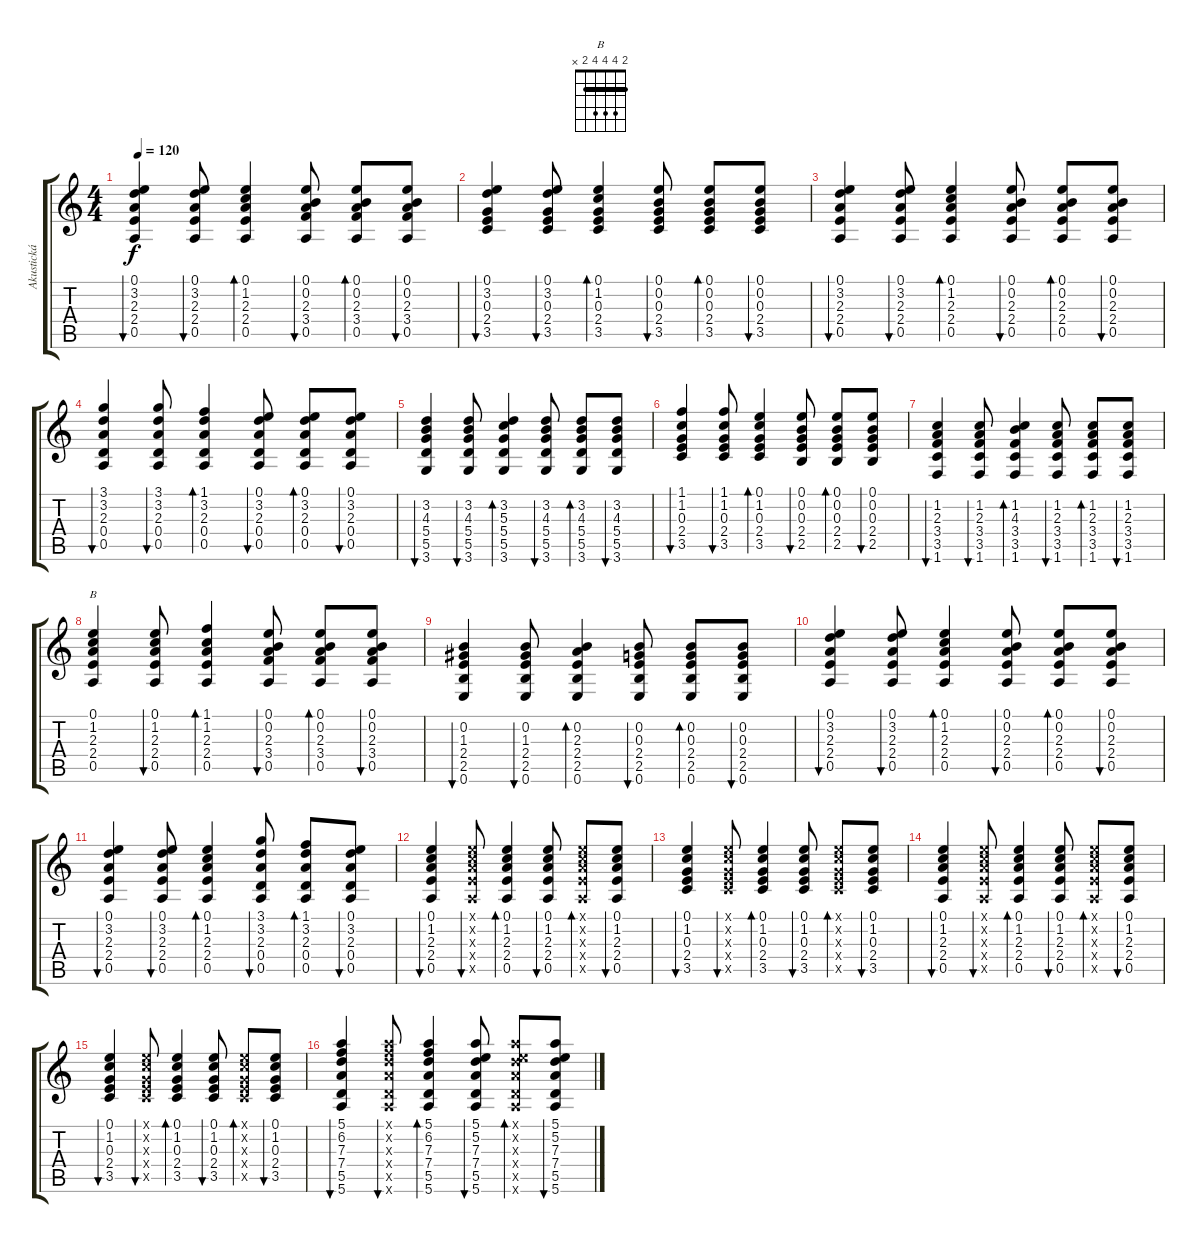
\track ("Akustická kytara" "Akustická ") {instrument acousticguitarsteel}
\staff {score tabs}
\tuning (E4 B3 G3 D3 A2 E2) {hide}
\chord ("B" 2 4 4 4 2 x) {barre 2}
\ts (4 4)
\tempo 120
\clef g2
\ks c
(0.1 3.2 2.3 2.4 0.5).4{bu 60 dy f} (0.1 3.2 2.3 2.4 0.5).8{bu 60} (0.1 1.2 2.3 2.4 0.5).4{bd 60} (0.1 0.2 2.3 3.4 0.5).8{bu 60} (0.1 0.2 2.3 3.4 0.5).8{bd 60} (0.1 0.2 2.3 3.4 0.5).8{bu 60} |
(0.1 3.2 0.3 2.4 3.5).4{bu 60} (0.1 3.2 0.3 2.4 3.5).8{bu 60} (0.1 1.2 0.3 2.4 3.5).4{bd 60} (0.1 0.2 0.3 2.4 3.5).8{bu 60} (0.1 0.2 0.3 2.4 3.5).8{bd 60} (0.1 0.2 0.3 2.4 3.5).8{bu 60} |
(0.1 3.2 2.3 2.4 0.5).4{bu 60} (0.1 3.2 2.3 2.4 0.5).8{bu 60} (0.1 1.2 2.3 2.4 0.5).4{bd 60} (0.1 0.2 2.3 2.4 0.5).8{bu 60} (0.1 0.2 2.3 2.4 0.5).8{bd 60} (0.1 0.2 2.3 2.4 0.5).8{bu 60} |
(3.1 3.2 2.3 0.4 0.5).4{bu 60} (3.1 3.2 2.3 0.4 0.5).8{bu 60} (1.1 3.2 2.3 0.4 0.5).4{bd 60} (0.1 3.2 2.3 0.4 0.5).8{bu 60} (0.1 3.2 2.3 0.4 0.5).8{bd 60} (0.1 3.2 2.3 0.4 0.5).8{bu 60} |
(3.2 4.3 5.4 5.5 3.6).4{bu 60} (3.2 4.3 5.4 5.5 3.6).8{bu 60} (3.2 5.3 5.4 5.5 3.6).4{bd 60} (3.2 4.3 5.4 5.5 3.6).8{bu 60} (3.2 4.3 5.4 5.5 3.6).8{bd 60} (3.2 4.3 5.4 5.5 3.6).8{bu 60} |
(1.1 1.2 0.3 2.4 3.5).4{bu 60} (1.1 1.2 0.3 2.4 3.5).8{bu 60} (0.1 1.2 0.3 2.4 3.5).4{bd 60} (0.1 0.2 0.3 2.4 2.5).8{bu 60} (0.1 0.2 0.3 2.4 2.5).8{bd 60} (0.1 0.2 0.3 2.4 2.5).8{bu 60} |
(1.2 2.3 3.4 3.5 1.6).4{bu 60} (1.2 2.3 3.4 3.5 1.6).8{bu 60} (1.2 4.3 3.4 3.5 1.6).4{bd 60} (1.2 2.3 3.4 3.5 1.6).8{bu 60} (1.2 2.3 3.4 3.5 1.6).8{bd 60} (1.2 2.3 3.4 3.5 1.6).8{bu 60} |
(0.1 1.2 2.3 2.4 0.5).4{ch "B"} (0.1 1.2 2.3 2.4 0.5).8{bu 60} (1.1 1.2 2.3 2.4 0.5).4{bd 60} (0.1 0.2 2.3 3.4 0.5).8{bu 60} (0.1 0.2 2.3 3.4 0.5).8{bd 60} (0.1 0.2 2.3 3.4 0.5).8{bu 60} |
(0.2 1.3 2.4 2.5 0.6).4{bu 60} (0.2 1.3 2.4 2.5 0.6).8{bu 60} (0.2 2.3 2.4 2.5 0.6).4{bd 60} (0.2 0.3 2.4 2.5 0.6).8{bu 60} (0.2 0.3 2.4 2.5 0.6).8{bd 60} (0.2 0.3 2.4 2.5 0.6).8{bu 60} |
(0.1 3.2 2.3 2.4 0.5).4{bu 60} (0.1 3.2 2.3 2.4 0.5).8{bu 60} (0.1 1.2 2.3 2.4 0.5).4{bd 60} (0.1 0.2 2.3 2.4 0.5).8{bu 60} (0.1 0.2 2.3 2.4 0.5).8{bd 60} (0.1 0.2 2.3 2.4 0.5).8{bu 60} |
(0.1 3.2 2.3 2.4 0.5).4{bu 60} (0.1 3.2 2.3 2.4 0.5).8{bu 60} (0.1 1.2 2.3 2.4 0.5).4{bd 60} (3.1 3.2 2.3 0.4 0.5).8{bu 60} (1.1 3.2 2.3 0.4 0.5).8{bd 60} (0.1 3.2 2.3 0.4 0.5).8{bu 60} |
(0.1 1.2 2.3 2.4 0.5).4{bu 60} (0.1{x} 1.2{x} 2.3{x} 2.4{x} 0.5{x}).8{bu 60} (0.1 1.2 2.3 2.4 0.5).4{bd 60} (0.1 1.2 2.3 2.4 0.5).8{bu 60} (0.1{x} 1.2{x} 2.3{x} 2.4{x} 0.5{x}).8{bd 60} (0.1 1.2 2.3 2.4 0.5).8{bu 60} |
(0.1 1.2 0.3 2.4 3.5).4{bu 60} (0.1{x} 1.2{x} 0.3{x} 2.4{x} 3.5{x}).8{bu 60} (0.1 1.2 0.3 2.4 3.5).4{bd 60} (0.1 1.2 0.3 2.4 3.5).8{bu 60} (0.1{x} 1.2{x} 0.3{x} 2.4{x} 3.5{x}).8{bd 60} (0.1 1.2 0.3 2.4 3.5).8{bu 60} |
(0.1 1.2 2.3 2.4 0.5).4{bu 60} (0.1{x} 1.2{x} 2.3{x} 2.4{x} 0.5{x}).8{bu 60} (0.1 1.2 2.3 2.4 0.5).4{bd 60} (0.1 1.2 2.3 2.4 0.5).8{bu 60} (0.1{x} 1.2{x} 2.3{x} 2.4{x} 0.5{x}).8{bd 60} (0.1 1.2 2.3 2.4 0.5).8{bu 60} |
(0.1 1.2 0.3 2.4 3.5).4{bu 60} (0.1{x} 1.2{x} 0.3{x} 2.4{x} 3.5{x}).8{bu 60} (0.1 1.2 0.3 2.4 3.5).4{bd 60} (0.1 1.2 0.3 2.4 3.5).8{bu 60} (0.1{x} 1.2{x} 0.3{x} 2.4{x} 3.5{x}).8{bd 60} (0.1 1.2 0.3 2.4 3.5).8{bu 60} |
(5.1 6.2 7.3 7.4 5.5 5.6).4{bu 60} (5.1{x} 6.2{x} 7.3{x} 7.4{x} 5.5{x} 5.6{x}).8{bu 60} (5.1 6.2 7.3 7.4 5.5 5.6).4{bd 60} (5.1 5.2 7.3 7.4 5.5 5.6).8{bu 60} (5.1{x} 5.2{x} 7.3{x} 7.4{x} 5.5{x} 5.6{x}).8{bd 60} (5.1 5.2 7.3 7.4 5.5 5.6).8{bu 60}
